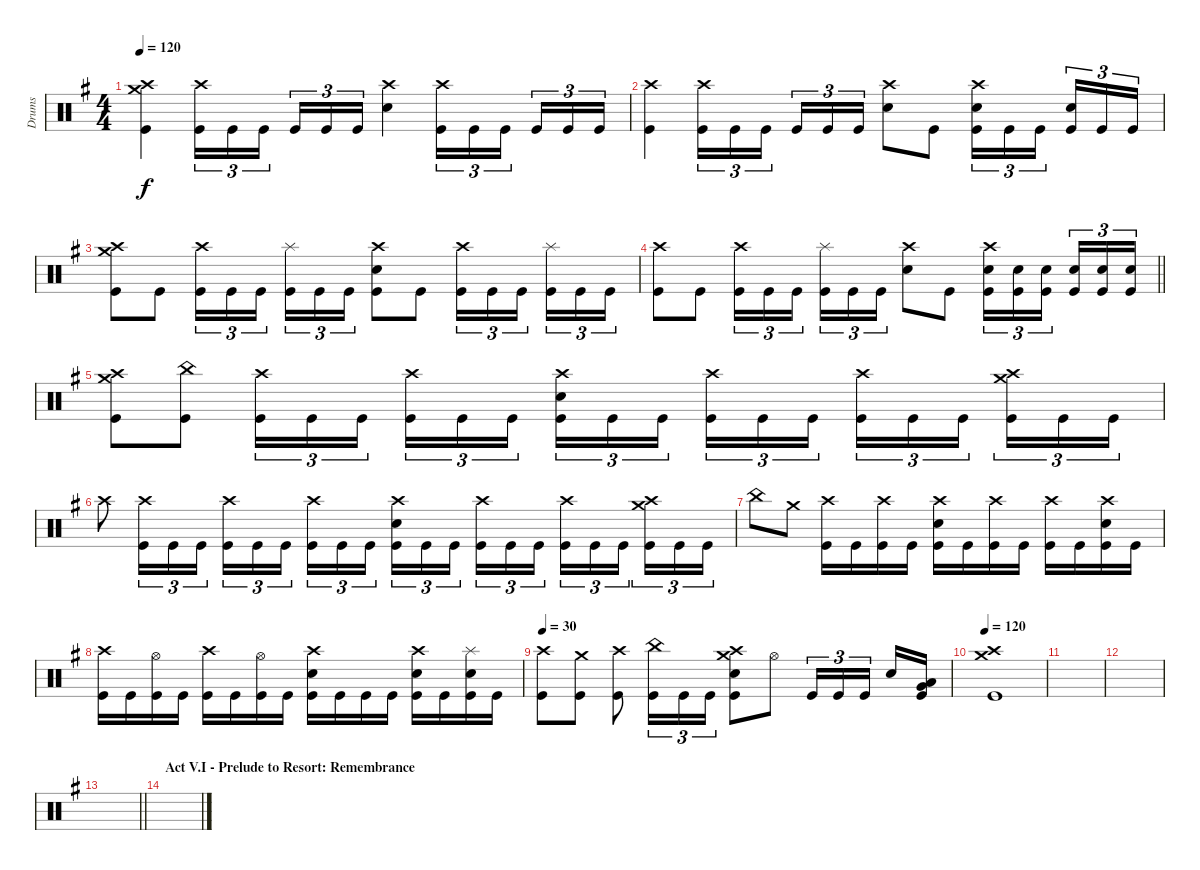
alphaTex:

\track ("Drums" "Drums") {instrument percussion}
\staff
\articulation defaults
\ts (4 4)
\section ("" "")
\tempo 120
\clef neutral
\ks eminor
("Crash high (hit)" "Crash medium (hit)" "Kick (hit)").4{dy f} ("Crash high (hit)" "Kick (hit)").16{tu (3 2)} "Kick (hit)".16{tu (3 2)} "Kick (hit)".16{tu (3 2) beam splitsecondary} "Kick (hit)".16{tu (3 2)} "Kick (hit)".16{tu (3 2)} "Kick (hit)".16{tu (3 2)} ("Crash high (hit)" "Electric Snare (hit)").4 ("Crash high (hit)" "Kick (hit)").16{tu (3 2)} "Kick (hit)".16{tu (3 2)} "Kick (hit)".16{tu (3 2) beam splitsecondary} "Kick (hit)".16{tu (3 2)} "Kick (hit)".16{tu (3 2)} "Kick (hit)".16{tu (3 2)} |
("Crash high (hit)" "Kick (hit)").4 ("Crash high (hit)" "Kick (hit)").16{tu (3 2)} "Kick (hit)".16{tu (3 2)} "Kick (hit)".16{tu (3 2) beam splitsecondary} "Kick (hit)".16{tu (3 2)} "Kick (hit)".16{tu (3 2)} "Kick (hit)".16{tu (3 2)} ("Crash high (hit)" "Electric Snare (hit)").8 "Kick (hit)".8 ("Crash high (hit)" "Electric Snare (hit)" "Kick (hit)").16{tu (3 2)} "Kick (hit)".16{tu (3 2)} "Kick (hit)".16{tu (3 2) beam splitsecondary} ("Electric Snare (hit)" "Kick (hit)").16{tu (3 2)} "Kick (hit)".16{tu (3 2)} "Kick (hit)".16{tu (3 2)} |
("Crash high (hit)" "Crash medium (hit)" "Kick (hit)").8 "Kick (hit)".8 ("Crash high (hit)" "Kick (hit)").16{tu (3 2)} "Kick (hit)".16{tu (3 2)} "Kick (hit)".16{tu (3 2) beam splitsecondary} ("Splash (hit)" "Kick (hit)").16{tu (3 2)} "Kick (hit)".16{tu (3 2)} "Kick (hit)".16{tu (3 2)} ("Crash high (hit)" "Electric Snare (hit)" "Kick (hit)").8 "Kick (hit)".8 ("Crash high (hit)" "Kick (hit)").16{tu (3 2)} "Kick (hit)".16{tu (3 2)} "Kick (hit)".16{tu (3 2) beam splitsecondary} ("Splash (hit)" "Kick (hit)").16{tu (3 2)} "Kick (hit)".16{tu (3 2)} "Kick (hit)".16{tu (3 2)} |
\barLineRight lightlight
("Crash high (hit)" "Kick (hit)").8 "Kick (hit)".8 ("Crash high (hit)" "Kick (hit)").16{tu (3 2)} "Kick (hit)".16{tu (3 2)} "Kick (hit)".16{tu (3 2) beam splitsecondary} ("Splash (hit)" "Kick (hit)").16{tu (3 2)} "Kick (hit)".16{tu (3 2)} "Kick (hit)".16{tu (3 2)} ("Crash high (hit)" "Electric Snare (hit)").8 "Kick (hit)".8 ("Crash high (hit)" "Electric Snare (hit)" "Kick (hit)").16{tu (3 2)} ("Electric Snare (hit)" "Kick (hit)").16{tu (3 2)} ("Electric Snare (hit)" "Kick (hit)").16{tu (3 2) beam splitsecondary} ("Electric Snare (hit)" "Kick (hit)").16{tu (3 2)} ("Electric Snare (hit)" "Kick (hit)").16{tu (3 2)} ("Electric Snare (hit)" "Kick (hit)").16{tu (3 2)} |
("Crash high (hit)" "Crash medium (hit)" "Kick (hit)").8 ("China (hit)" "Kick (hit)").8 ("Crash high (hit)" "Kick (hit)").16{tu (3 2)} "Kick (hit)".16{tu (3 2)} "Kick (hit)".16{tu (3 2) beam splitsecondary} ("Crash high (hit)" "Kick (hit)").16{tu (3 2)} "Kick (hit)".16{tu (3 2)} "Kick (hit)".16{tu (3 2)} ("Crash high (hit)" "Electric Snare (hit)" "Kick (hit)").16{tu (3 2)} "Kick (hit)".16{tu (3 2)} "Kick (hit)".16{tu (3 2) beam splitsecondary} ("Crash high (hit)" "Kick (hit)").16{tu (3 2)} "Kick (hit)".16{tu (3 2)} "Kick (hit)".16{tu (3 2)} ("Crash high (hit)" "Kick (hit)").16{tu (3 2)} "Kick (hit)".16{tu (3 2)} "Kick (hit)".16{tu (3 2) beam splitsecondary} ("Crash high (hit)" "Crash medium (hit)" "Kick (hit)").16{tu (3 2)} "Kick (hit)".16{tu (3 2)} "Kick (hit)".16{tu (3 2)} |
"Crash high (hit)".8 ("Crash high (hit)" "Kick (hit)").16{tu (3 2)} "Kick (hit)".16{tu (3 2)} "Kick (hit)".16{tu (3 2)} ("Crash high (hit)" "Kick (hit)").16{tu (3 2)} "Kick (hit)".16{tu (3 2)} "Kick (hit)".16{tu (3 2) beam splitsecondary} ("Crash high (hit)" "Kick (hit)").16{tu (3 2)} "Kick (hit)".16{tu (3 2)} "Kick (hit)".16{tu (3 2)} ("Crash high (hit)" "Electric Snare (hit)" "Kick (hit)").16{tu (3 2)} "Kick (hit)".16{tu (3 2)} "Kick (hit)".16{tu (3 2) beam splitsecondary} ("Crash high (hit)" "Kick (hit)").16{tu (3 2)} "Kick (hit)".16{tu (3 2)} "Kick (hit)".16{tu (3 2)} ("Crash high (hit)" "Kick (hit)").16{tu (3 2)} "Kick (hit)".16{tu (3 2)} "Kick (hit)".16{tu (3 2) beam splitsecondary} ("Crash high (hit)" "Crash medium (hit)" "Kick (hit)").16{tu (3 2)} "Kick (hit)".16{tu (3 2)} "Kick (hit)".16{tu (3 2)} |
"China (hit)".8 "Crash medium (hit)".8 ("Crash high (hit)" "Kick (hit)").16 "Kick (hit)".16 ("Crash high (hit)" "Kick (hit)").16 "Kick (hit)".16 ("Crash high (hit)" "Electric Snare (hit)" "Kick (hit)").16 "Kick (hit)".16 ("Crash high (hit)" "Kick (hit)").16 "Kick (hit)".16 ("Crash high (hit)" "Kick (hit)").16 "Kick (hit)".16 ("Crash high (hit)" "Electric Snare (hit)" "Kick (hit)").16 "Kick (hit)".16 |
("Crash high (hit)" "Kick (hit)").16 "Kick (hit)".16 ("Hi-Hat (open)" "Kick (hit)").16 "Kick (hit)".16 ("Crash high (hit)" "Kick (hit)").16 "Kick (hit)".16 ("Hi-Hat (open)" "Kick (hit)").16 "Kick (hit)".16 ("Crash high (hit)" "Electric Snare (hit)" "Kick (hit)").16 "Kick (hit)".16 "Kick (hit)".16 "Kick (hit)".16 ("Crash high (hit)" "Electric Snare (hit)" "Kick (hit)").16 "Kick (hit)".16 ("Splash (hit)" "Electric Snare (hit)" "Kick (hit)").16 "Kick (hit)".16 |
\tempo 30
("Crash high (hit)" "Kick (hit)").8 ("Crash medium (hit)" "Kick (hit)").8 ("Crash high (hit)" "Kick (hit)").8 ("China (hit)" "Kick (hit)").16{tu (3 2)} "Kick (hit)".16{tu (3 2)} "Kick (hit)".16{tu (3 2)} ("Crash high (hit)" "Crash medium (hit)" "Electric Snare (hit)" "Kick (hit)").8 "Hi-Hat (open)".8 "Kick (hit)".16{tu (3 2)} "Kick (hit)".16{tu (3 2)} "Kick (hit)".16{tu (3 2) beam splitsecondary} "Electric Snare (hit)".16 ("Very Low Tom (hit)" "Low Floor Tom (hit)" "Kick (hit)").16 |
\tempo 120
("Crash high (hit)" "Crash medium (hit)" "Kick (hit)").1 |
|
|
\barLineRight lightlight
|
\section ("" "Act V.I - Prelude to Resort: Remembrance")
